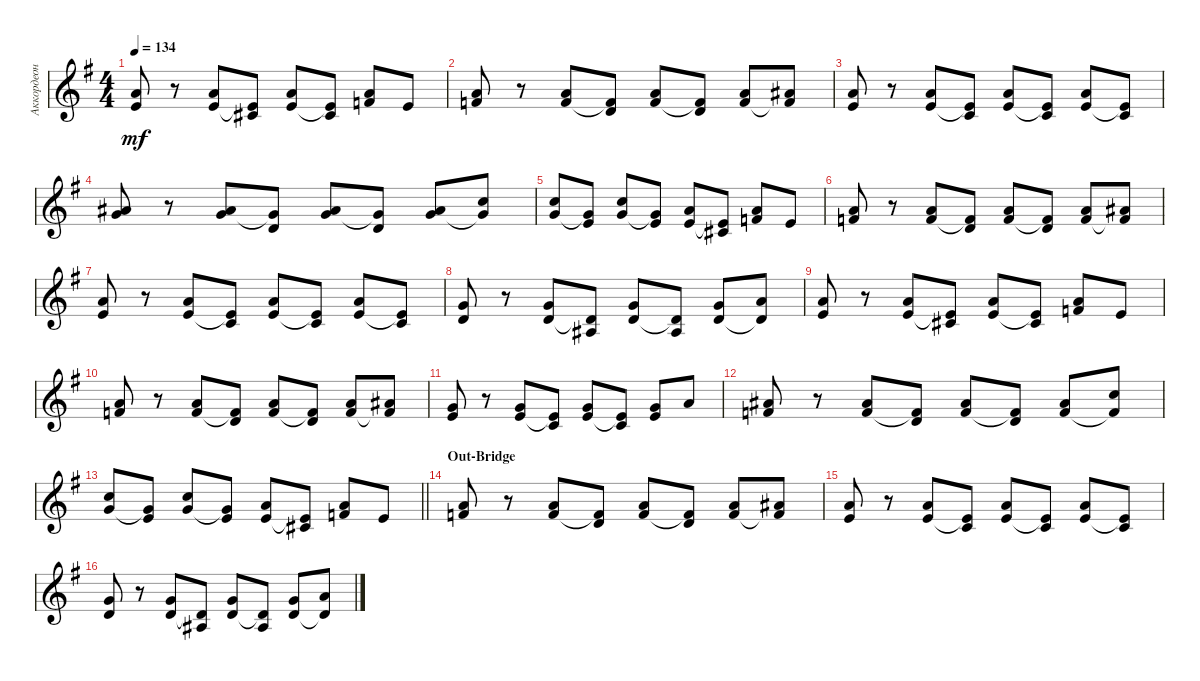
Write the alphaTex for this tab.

\track ("Аккордеон" "Аккордеон") {instrument accordion}
\staff {score}
\tuning (E4 B3 G3 D3 A2 E2) {hide}
\ts (4 4)
\tempo 134
\clef g2
\ks eminor
(5.1 5.2).8{dy mf} r.8 (5.1 5.2).8 (5.2{t} 6.3).8 (5.1 5.2).8 (5.2{t} 6.3).8 (5.1 6.2).8 5.2.8 |
(5.1 6.2).8 r.8 (5.1 6.2).8 (6.2{t} 7.3).8 (5.1 6.2).8 (6.2{t} 7.3).8 (5.1 6.2).8 (6.1 6.2{t}).8 |
(5.1 5.2).8 r.8 (5.1 5.2).8 (5.2{t} 5.3).8 (5.1 5.2).8 (5.2{t} 5.3).8 (5.1 5.2).8 (5.2{t} 5.3).8 |
(6.1 8.2).8 r.8 (6.1 8.2).8 (8.2{t} 7.3).8 (6.1 8.2).8 (8.2{t} 7.3).8 (6.1 8.2).8 (8.1 8.2{t}).8 |
(8.1 8.2).8 (8.2{t} 9.3).8 (8.1 8.2).8 (8.2{t} 9.3).8 (5.1 5.2).8 (5.2{t} 6.3).8 (5.1 6.2).8 5.2.8 |
(5.1 6.2).8 r.8 (5.1 6.2).8 (6.2{t} 7.3).8 (5.1 6.2).8 (6.2{t} 7.3).8 (5.1 6.2).8 (6.1 6.2{t}).8 |
(5.1 5.2).8 r.8 (5.1 5.2).8 (5.2{t} 5.3).8 (5.1 5.2).8 (5.2{t} 5.3).8 (5.1 5.2).8 (5.2{t} 5.3).8 |
(3.1 3.2).8 r.8 (3.1 3.2).8 (3.2{t} 3.3).8 (3.1 3.2).8 (3.2{t} 3.3).8 (3.1 3.2).8 (5.1 3.2{t}).8 |
(5.1 5.2).8 r.8 (5.1 5.2).8 (5.2{t} 6.3).8 (5.1 5.2).8 (5.2{t} 6.3).8 (5.1 6.2).8 5.2.8 |
(5.1 6.2).8 r.8 (5.1 6.2).8 (6.2{t} 7.3).8 (5.1 6.2).8 (6.2{t} 7.3).8 (5.1 6.2).8 (6.1 6.2{t}).8 |
(3.1 5.2).8 r.8 (3.1 5.2).8 (5.2{t} 5.3).8 (3.1 5.2).8 (5.2{t} 5.3).8 (3.1 5.2).8 5.1.8 |
(6.1 6.2).8 r.8 (6.1 6.2).8 (6.2{t} 7.3).8 (6.1 6.2).8 (6.2{t} 7.3).8 (6.1 6.2).8 (8.1 6.2{t}).8 |
\barLineRight lightlight
(8.1 8.2).8 (8.2{t} 9.3).8 (8.1 8.2).8 (8.2{t} 9.3).8 (5.1 5.2).8 (5.2{t} 6.3).8 (5.1 6.2).8 5.2.8 |
\section ("" "Out-Bridge")
(5.1 6.2).8 r.8 (5.1 6.2).8 (6.2{t} 7.3).8 (5.1 6.2).8 (6.2{t} 7.3).8 (5.1 6.2).8 (6.1 6.2{t}).8 |
(5.1 5.2).8 r.8 (5.1 5.2).8 (5.2{t} 5.3).8 (5.1 5.2).8 (5.2{t} 5.3).8 (5.1 5.2).8 (5.2{t} 5.3).8 |
(3.1 3.2).8 r.8 (3.1 3.2).8 (3.2{t} 3.3).8 (3.1 3.2).8 (3.2{t} 3.3).8 (3.1 3.2).8 (5.1 3.2{t}).8
